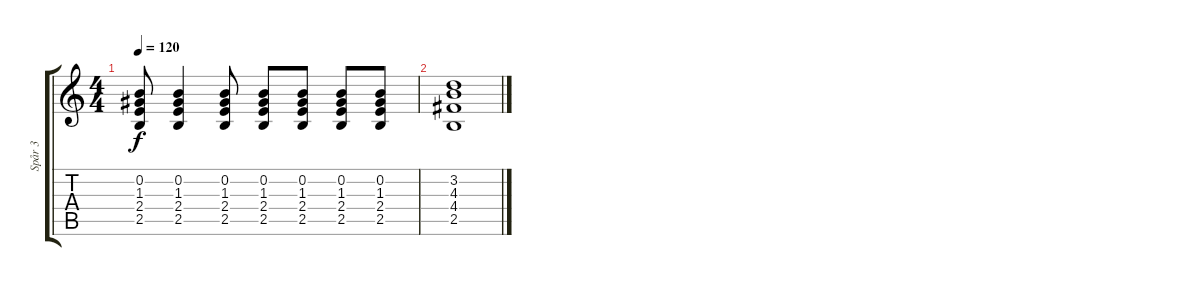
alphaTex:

\track ("Spår 3" "Spår 3") {instrument acousticguitarsteel}
\staff {score tabs}
\tuning (E4 B3 G3 D3 A2 E2) {hide}
\ts (4 4)
\tempo 120
\clef g2
\ks c
(0.2 1.3 2.4 2.5).8{dy f} (0.2 1.3 2.4 2.5).4 (0.2 1.3 2.4 2.5).8 (0.2 1.3 2.4 2.5).8 (0.2 1.3 2.4 2.5).8 (0.2 1.3 2.4 2.5).8 (0.2 1.3 2.4 2.5).8 |
(3.2 4.3 4.4 2.5).1
